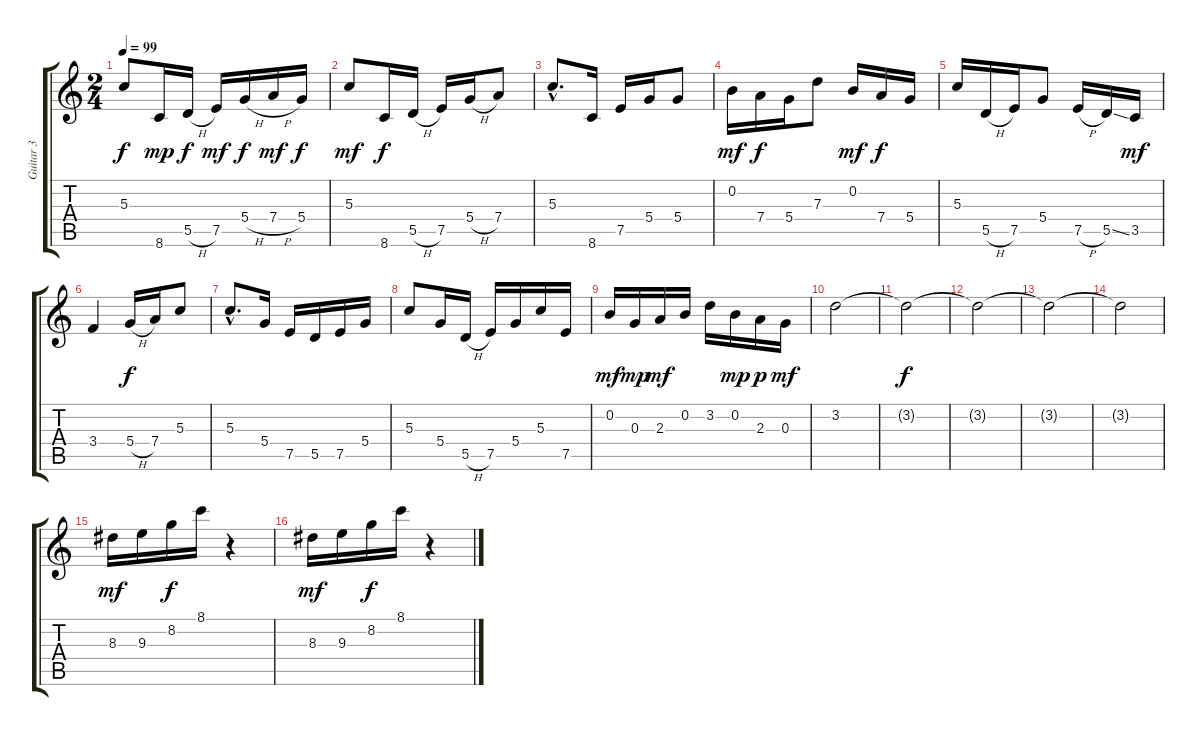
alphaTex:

\track ("Guitar 3" "Guitar 3") {instrument acousticguitarsteel}
\staff {score tabs}
\tuning (E4 B3 G3 D3 A2 E2) {hide}
\ts (2 4)
\tempo 99
\clef g2
\ks c
5.3.8{dy f} 8.6.16{dy mp} 5.5{h}.16{dy f} 7.5.16{dy mf} 5.4{h}.16{dy f} 7.4{h}.16{dy mf} 5.4.16{dy f} |
5.3.8{dy mf} 8.6.16{dy f} 5.5{h}.16 7.5.16 5.4{h}.16 7.4.8 |
5.3{hac}.8{d} 8.6.16 7.5.16 5.4.16 5.4.8 |
0.2.16{dy mf} 7.4.16{dy f} 5.4.16 7.3.8 0.2.16{dy mf} 7.4.16{dy f} 5.4.16 |
5.3.16 5.5{h}.16 7.5.16 5.4.8 7.5{h}.16 5.5{ss}.16 3.5.16{dy mf} |
3.4.4 5.4{h}.16{dy f} 7.4.16 5.3.8 |
5.3{hac}.8{d} 5.4.16 7.5.16 5.5.16 7.5.16 5.4.16 |
5.3.8 5.4.16 5.5{h}.16 7.5.16 5.4.16 5.3.16 7.5.16 |
0.2.16{dy mf} 0.3.16{dy mp} 2.3.16{dy mf} 0.2.16 3.2.16 0.2.16{dy mp} 2.3.16{dy p} 0.3.16{dy mf} |
3.2.2 |
3.2{t}.2{dy f} |
3.2{t}.2 |
3.2{t}.2 |
3.2{t}.2 |
8.3.16{dy mf} 9.3.16 8.2.16{dy f} 8.1.16 r.4 |
8.3.16{dy mf} 9.3.16 8.2.16{dy f} 8.1.16 r.4
